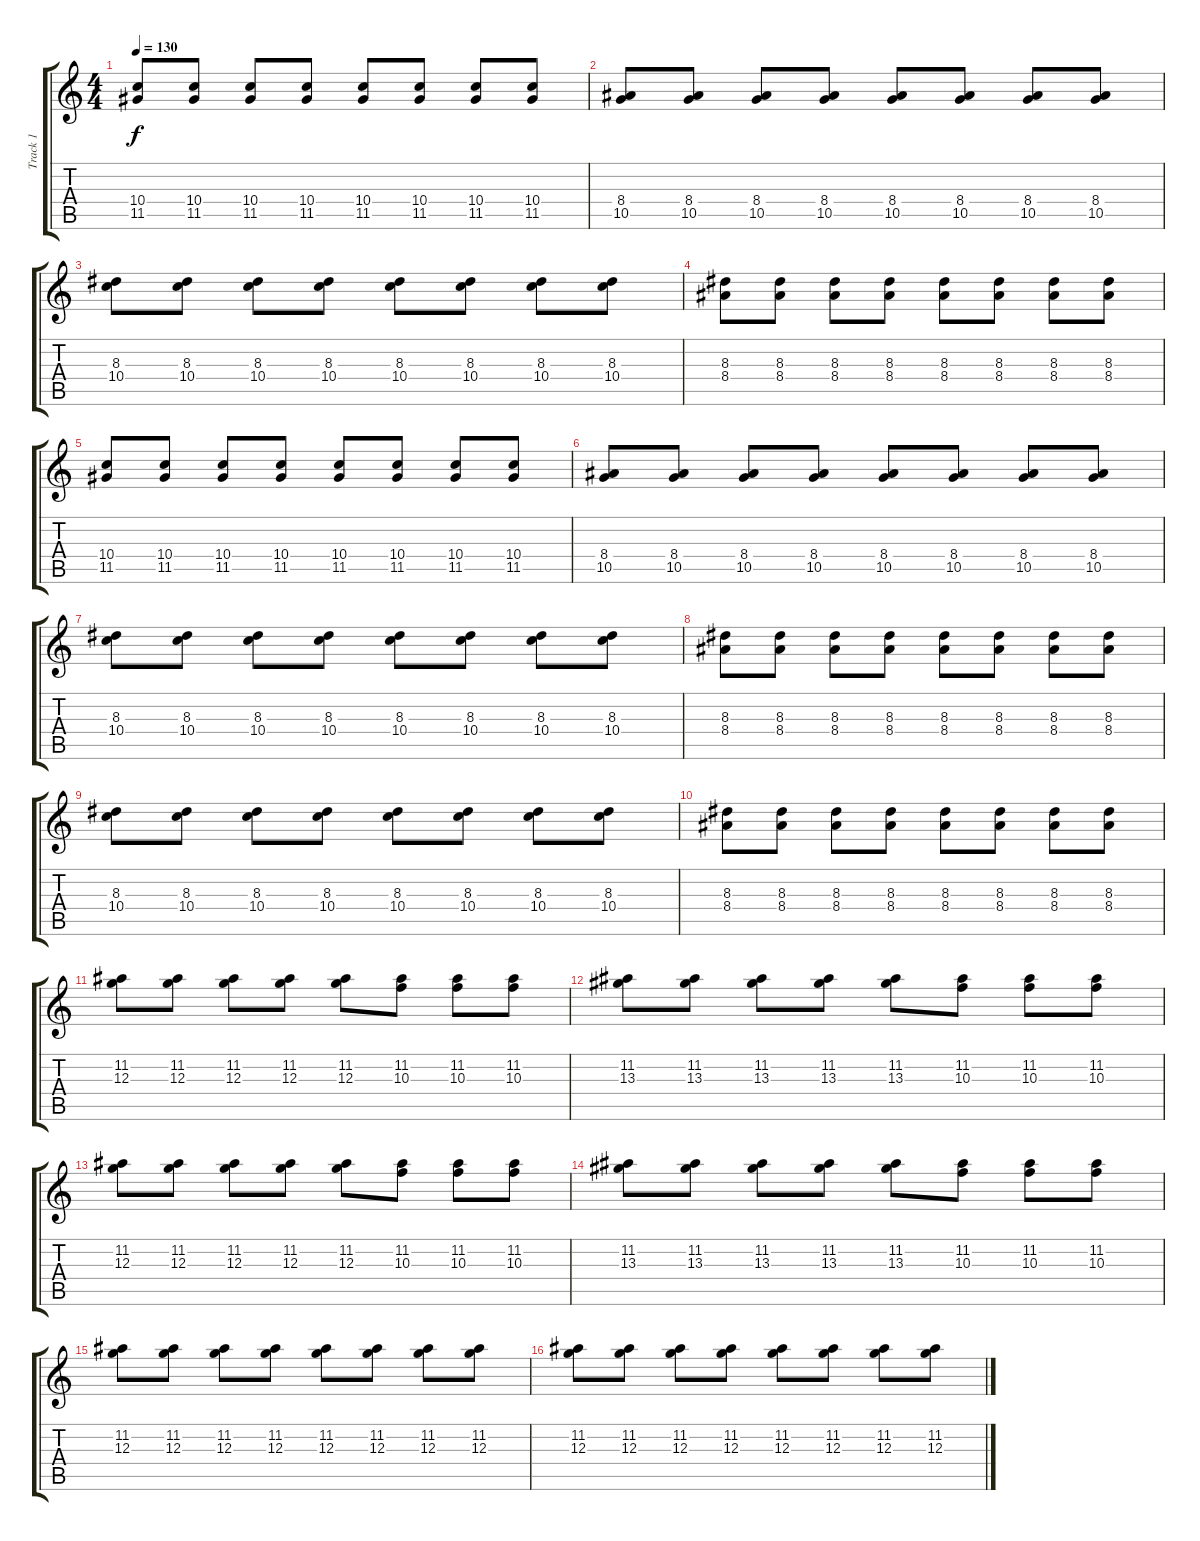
\track ("Track 1" "Track 1") {instrument overdrivenguitar}
\staff {score tabs}
\tuning (E4 B3 G3 D3 A2 E2) {hide}
\ts (4 4)
\tempo 130
\clef g2
\ks c
(10.4 11.5).8{dy f} (10.4 11.5).8 (10.4 11.5).8 (10.4 11.5).8 (10.4 11.5).8 (10.4 11.5).8 (10.4 11.5).8 (10.4 11.5).8 |
(8.4 10.5).8 (8.4 10.5).8 (8.4 10.5).8 (8.4 10.5).8 (8.4 10.5).8 (8.4 10.5).8 (8.4 10.5).8 (8.4 10.5).8 |
(8.3 10.4).8 (8.3 10.4).8 (8.3 10.4).8 (8.3 10.4).8 (8.3 10.4).8 (8.3 10.4).8 (8.3 10.4).8 (8.3 10.4).8 |
(8.3 8.4).8 (8.3 8.4).8 (8.3 8.4).8 (8.3 8.4).8 (8.3 8.4).8 (8.3 8.4).8 (8.3 8.4).8 (8.3 8.4).8 |
(10.4 11.5).8 (10.4 11.5).8 (10.4 11.5).8 (10.4 11.5).8 (10.4 11.5).8 (10.4 11.5).8 (10.4 11.5).8 (10.4 11.5).8 |
(8.4 10.5).8 (8.4 10.5).8 (8.4 10.5).8 (8.4 10.5).8 (8.4 10.5).8 (8.4 10.5).8 (8.4 10.5).8 (8.4 10.5).8 |
(8.3 10.4).8 (8.3 10.4).8 (8.3 10.4).8 (8.3 10.4).8 (8.3 10.4).8 (8.3 10.4).8 (8.3 10.4).8 (8.3 10.4).8 |
(8.3 8.4).8 (8.3 8.4).8 (8.3 8.4).8 (8.3 8.4).8 (8.3 8.4).8 (8.3 8.4).8 (8.3 8.4).8 (8.3 8.4).8 |
(8.3 10.4).8 (8.3 10.4).8 (8.3 10.4).8 (8.3 10.4).8 (8.3 10.4).8 (8.3 10.4).8 (8.3 10.4).8 (8.3 10.4).8 |
(8.3 8.4).8 (8.3 8.4).8 (8.3 8.4).8 (8.3 8.4).8 (8.3 8.4).8 (8.3 8.4).8 (8.3 8.4).8 (8.3 8.4).8 |
(11.2 12.3).8 (11.2 12.3).8 (11.2 12.3).8 (11.2 12.3).8 (11.2 12.3).8 (11.2 10.3).8 (11.2 10.3).8 (11.2 10.3).8 |
(11.2 13.3).8 (11.2 13.3).8 (11.2 13.3).8 (11.2 13.3).8 (11.2 13.3).8 (11.2 10.3).8 (11.2 10.3).8 (11.2 10.3).8 |
(11.2 12.3).8 (11.2 12.3).8 (11.2 12.3).8 (11.2 12.3).8 (11.2 12.3).8 (11.2 10.3).8 (11.2 10.3).8 (11.2 10.3).8 |
(11.2 13.3).8 (11.2 13.3).8 (11.2 13.3).8 (11.2 13.3).8 (11.2 13.3).8 (11.2 10.3).8 (11.2 10.3).8 (11.2 10.3).8 |
(11.2 12.3).8 (11.2 12.3).8 (11.2 12.3).8 (11.2 12.3).8 (11.2 12.3).8 (11.2 12.3).8 (11.2 12.3).8 (11.2 12.3).8 |
(11.2 12.3).8 (11.2 12.3).8 (11.2 12.3).8 (11.2 12.3).8 (11.2 12.3).8 (11.2 12.3).8 (11.2 12.3).8 (11.2 12.3).8
